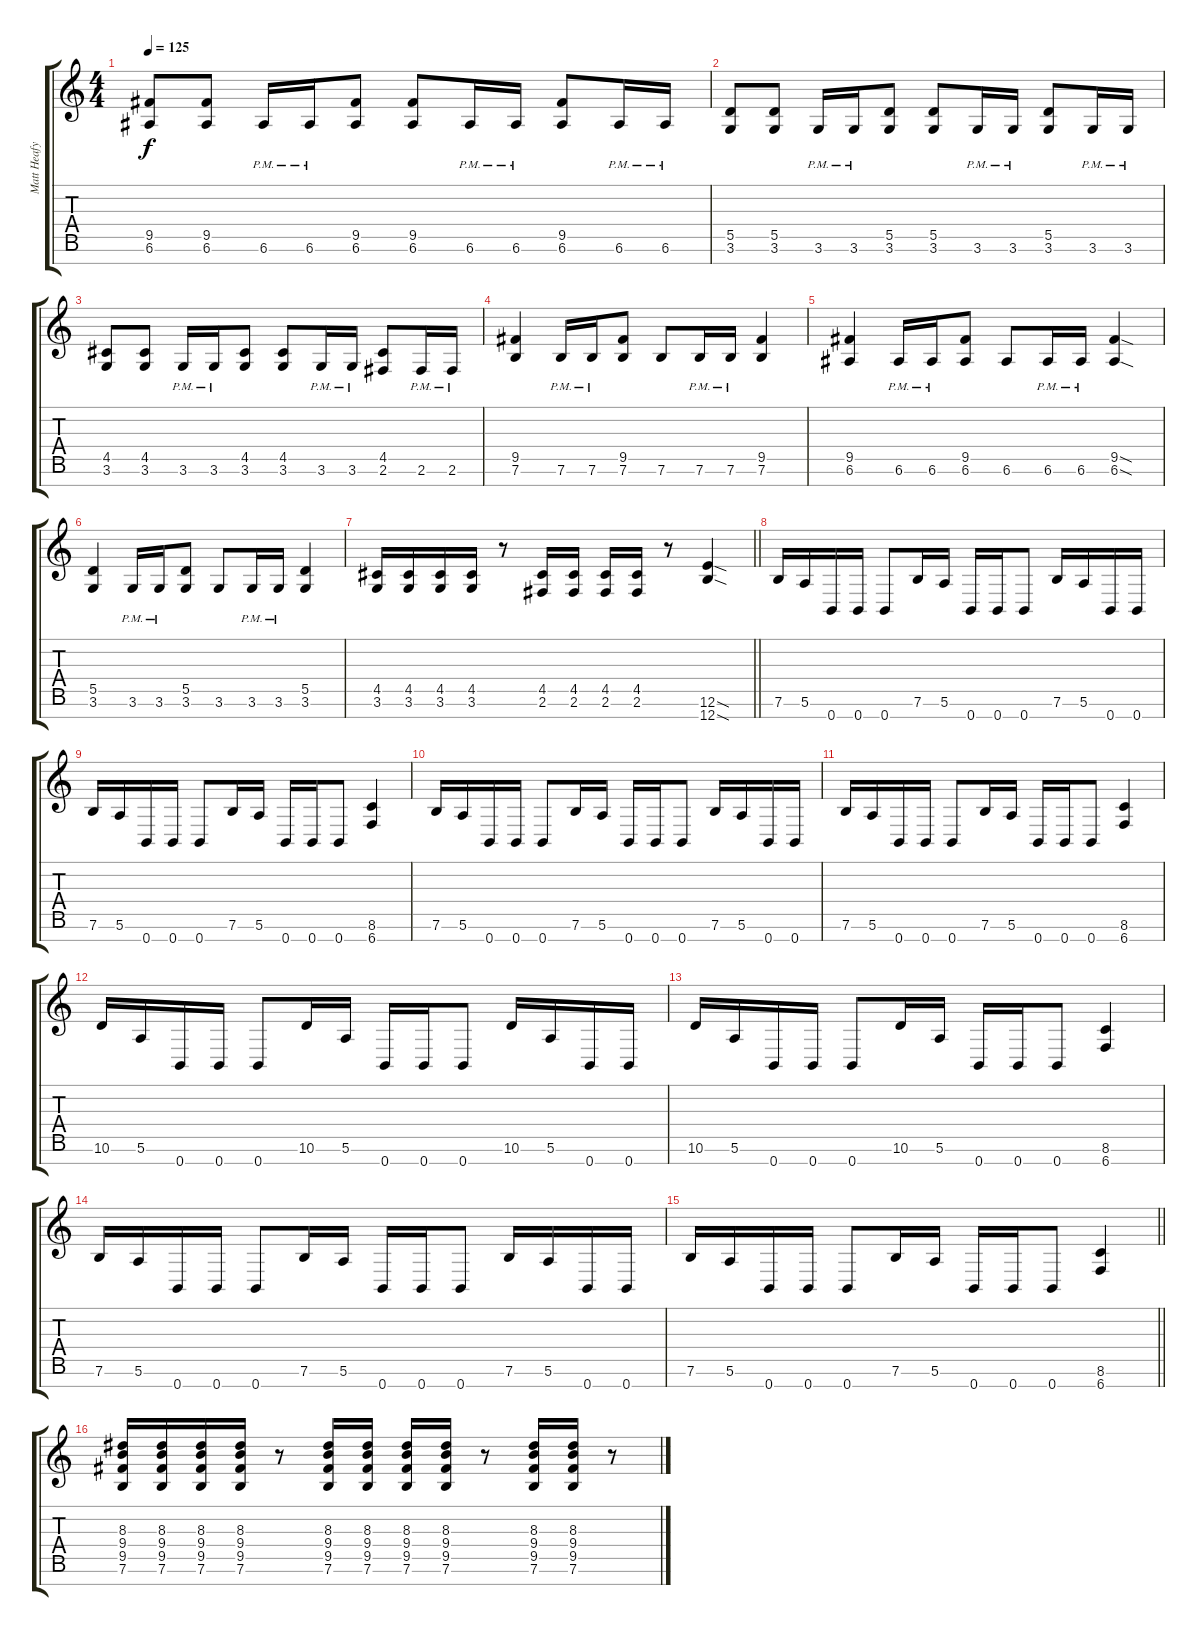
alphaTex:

\track ("Matt Heafy" "Matt Heafy") {instrument distortionguitar}
\staff {score tabs}
\tuning (E4 B3 G3 D3 A2 E2 B1) {hide}
\ts (4 4)
\tempo 125
\clef g2
\ks c
(9.5 6.6).8{dy f} (9.5 6.6).8 6.6{pm}.16 6.6{pm}.16 (9.5 6.6).8 (9.5 6.6).8 6.6{pm}.16 6.6{pm}.16 (9.5 6.6).8 6.6{pm}.16 6.6{pm}.16 |
(5.5 3.6).8 (5.5 3.6).8 3.6{pm}.16 3.6{pm}.16 (5.5 3.6).8 (5.5 3.6).8 3.6{pm}.16 3.6{pm}.16 (5.5 3.6).8 3.6{pm}.16 3.6{pm}.16 |
(4.5 3.6).8 (4.5 3.6).8 3.6{pm}.16 3.6{pm}.16 (4.5 3.6).8 (4.5 3.6).8 3.6{pm}.16 3.6{pm}.16 (4.5 2.6).8 2.6{pm}.16 2.6{pm}.16 |
(9.5 7.6).4 7.6{pm}.16 7.6{pm}.16 (9.5 7.6).8 7.6.8 7.6{pm}.16 7.6{pm}.16 (9.5 7.6).4 |
(9.5 6.6).4 6.6{pm}.16 6.6{pm}.16 (9.5 6.6).8 6.6.8 6.6{pm}.16 6.6{pm}.16 (9.5{sod} 6.6{sod}).4 |
(5.5 3.6).4 3.6{pm}.16 3.6{pm}.16 (5.5 3.6).8 3.6.8 3.6{pm}.16 3.6{pm}.16 (5.5 3.6).4 |
\barLineRight lightlight
(4.5 3.6).16 (4.5 3.6).16 (4.5 3.6).16 (4.5 3.6).16 r.8 (4.5 2.6).16 (4.5 2.6).16 (4.5 2.6).16 (4.5 2.6).16 r.8 (12.6{sod} 12.7{sod}).4 |
7.6.16 5.6.16 0.7.16 0.7.16 0.7.8 7.6.16 5.6.16 0.7.16 0.7.16 0.7.8 7.6.16 5.6.16 0.7.16 0.7.16 |
7.6.16 5.6.16 0.7.16 0.7.16 0.7.8 7.6.16 5.6.16 0.7.16 0.7.16 0.7.8 (8.6 6.7).4 |
7.6.16 5.6.16 0.7.16 0.7.16 0.7.8 7.6.16 5.6.16 0.7.16 0.7.16 0.7.8 7.6.16 5.6.16 0.7.16 0.7.16 |
7.6.16 5.6.16 0.7.16 0.7.16 0.7.8 7.6.16 5.6.16 0.7.16 0.7.16 0.7.8 (8.6 6.7).4 |
10.6.16 5.6.16 0.7.16 0.7.16 0.7.8 10.6.16 5.6.16 0.7.16 0.7.16 0.7.8 10.6.16 5.6.16 0.7.16 0.7.16 |
10.6.16 5.6.16 0.7.16 0.7.16 0.7.8 10.6.16 5.6.16 0.7.16 0.7.16 0.7.8 (8.6 6.7).4 |
7.6.16 5.6.16 0.7.16 0.7.16 0.7.8 7.6.16 5.6.16 0.7.16 0.7.16 0.7.8 7.6.16 5.6.16 0.7.16 0.7.16 |
\barLineRight lightlight
7.6.16 5.6.16 0.7.16 0.7.16 0.7.8 7.6.16 5.6.16 0.7.16 0.7.16 0.7.8 (8.6 6.7).4 |
(8.3 9.4 9.5 7.6).16 (8.3 9.4 9.5 7.6).16 (8.3 9.4 9.5 7.6).16 (8.3 9.4 9.5 7.6).16 r.8 (8.3 9.4 9.5 7.6).16 (8.3 9.4 9.5 7.6).16 (8.3 9.4 9.5 7.6).16 (8.3 9.4 9.5 7.6).16 r.8 (8.3 9.4 9.5 7.6).16 (8.3 9.4 9.5 7.6).16 r.8
